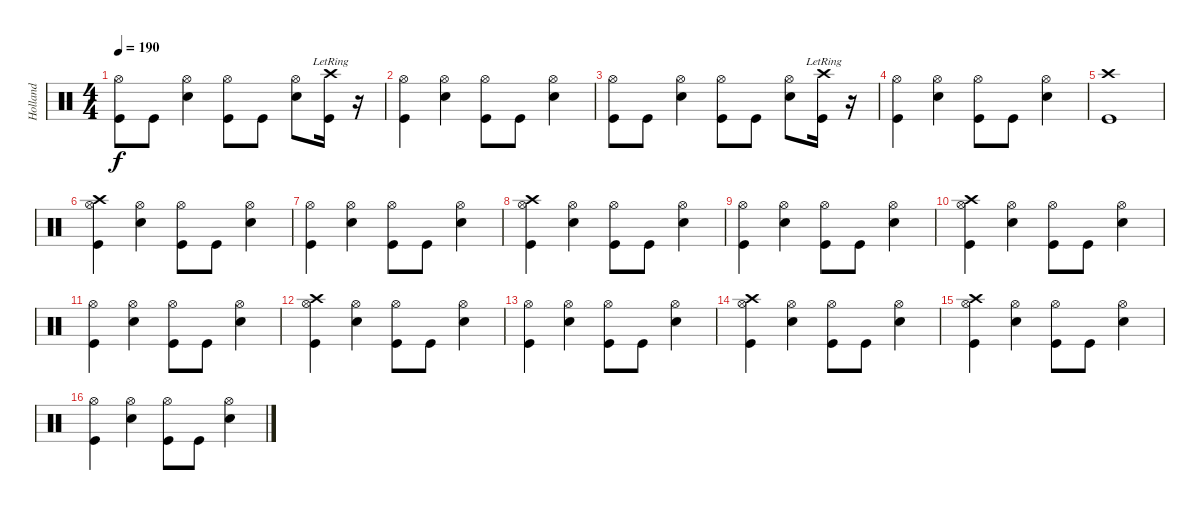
\track ("Holland" "Holland") {instrument percussion}
\staff {score}
\articulation defaults
\ts (4 4)
\tempo 190
\clef neutral
\ks c
("Hi-Hat (open)" "Kick (hit)").8{dy f} "Kick (hit)".8 ("Hi-Hat (open)" "Snare (hit) 2").4 ("Hi-Hat (open)" "Kick (hit)").8 "Kick (hit)".8 ("Hi-Hat (open)" "Snare (hit) 2").8 ("Crash high (hit)"{lr} "Kick (hit)").16 r.16 |
("Hi-Hat (open)" "Kick (hit)").4 ("Hi-Hat (open)" "Snare (hit) 2").4 ("Hi-Hat (open)" "Kick (hit)").8 "Kick (hit)".8 ("Hi-Hat (open)" "Snare (hit) 2").4 |
("Hi-Hat (open)" "Kick (hit)").8 "Kick (hit)".8 ("Hi-Hat (open)" "Snare (hit) 2").4 ("Hi-Hat (open)" "Kick (hit)").8 "Kick (hit)".8 ("Hi-Hat (open)" "Snare (hit) 2").8 ("Crash high (hit)"{lr} "Kick (hit)").16 r.16 |
("Hi-Hat (open)" "Kick (hit)").4 ("Hi-Hat (open)" "Snare (hit) 2").4 ("Hi-Hat (open)" "Kick (hit)").8 "Kick (hit)".8 ("Hi-Hat (open)" "Snare (hit) 2").4 |
("Crash high (hit)" "Kick (hit)").1 |
("Crash high (hit)" "Hi-Hat (open)" "Kick (hit)").4 ("Hi-Hat (open)" "Snare (hit) 2").4 ("Hi-Hat (open)" "Kick (hit)").8 "Kick (hit)".8 ("Hi-Hat (open)" "Snare (hit) 2").4 |
("Hi-Hat (open)" "Kick (hit)").4 ("Hi-Hat (open)" "Snare (hit) 2").4 ("Hi-Hat (open)" "Kick (hit)").8 "Kick (hit)".8 ("Hi-Hat (open)" "Snare (hit) 2").4 |
("Crash high (hit)" "Hi-Hat (open)" "Kick (hit)").4 ("Hi-Hat (open)" "Snare (hit) 2").4 ("Hi-Hat (open)" "Kick (hit)").8 "Kick (hit)".8 ("Hi-Hat (open)" "Snare (hit) 2").4 |
("Hi-Hat (open)" "Kick (hit)").4 ("Hi-Hat (open)" "Snare (hit) 2").4 ("Hi-Hat (open)" "Kick (hit)").8 "Kick (hit)".8 ("Hi-Hat (open)" "Snare (hit) 2").4 |
("Crash high (hit)" "Hi-Hat (open)" "Kick (hit)").4 ("Hi-Hat (open)" "Snare (hit) 2").4 ("Hi-Hat (open)" "Kick (hit)").8 "Kick (hit)".8 ("Hi-Hat (open)" "Snare (hit) 2").4 |
("Hi-Hat (open)" "Kick (hit)").4 ("Hi-Hat (open)" "Snare (hit) 2").4 ("Hi-Hat (open)" "Kick (hit)").8 "Kick (hit)".8 ("Hi-Hat (open)" "Snare (hit) 2").4 |
("Crash high (hit)" "Hi-Hat (open)" "Kick (hit)").4 ("Hi-Hat (open)" "Snare (hit) 2").4 ("Hi-Hat (open)" "Kick (hit)").8 "Kick (hit)".8 ("Hi-Hat (open)" "Snare (hit) 2").4 |
("Hi-Hat (open)" "Kick (hit)").4 ("Hi-Hat (open)" "Snare (hit) 2").4 ("Hi-Hat (open)" "Kick (hit)").8 "Kick (hit)".8 ("Hi-Hat (open)" "Snare (hit) 2").4 |
("Crash high (hit)" "Hi-Hat (open)" "Kick (hit)").4 ("Hi-Hat (open)" "Snare (hit) 2").4 ("Hi-Hat (open)" "Kick (hit)").8 "Kick (hit)".8 ("Hi-Hat (open)" "Snare (hit) 2").4 |
("Crash high (hit)" "Hi-Hat (open)" "Kick (hit)").4 ("Hi-Hat (open)" "Snare (hit) 2").4 ("Hi-Hat (open)" "Kick (hit)").8 "Kick (hit)".8 ("Hi-Hat (open)" "Snare (hit) 2").4 |
("Hi-Hat (open)" "Kick (hit)").4 ("Hi-Hat (open)" "Snare (hit) 2").4 ("Hi-Hat (open)" "Kick (hit)").8 "Kick (hit)".8 ("Hi-Hat (open)" "Snare (hit) 2").4
